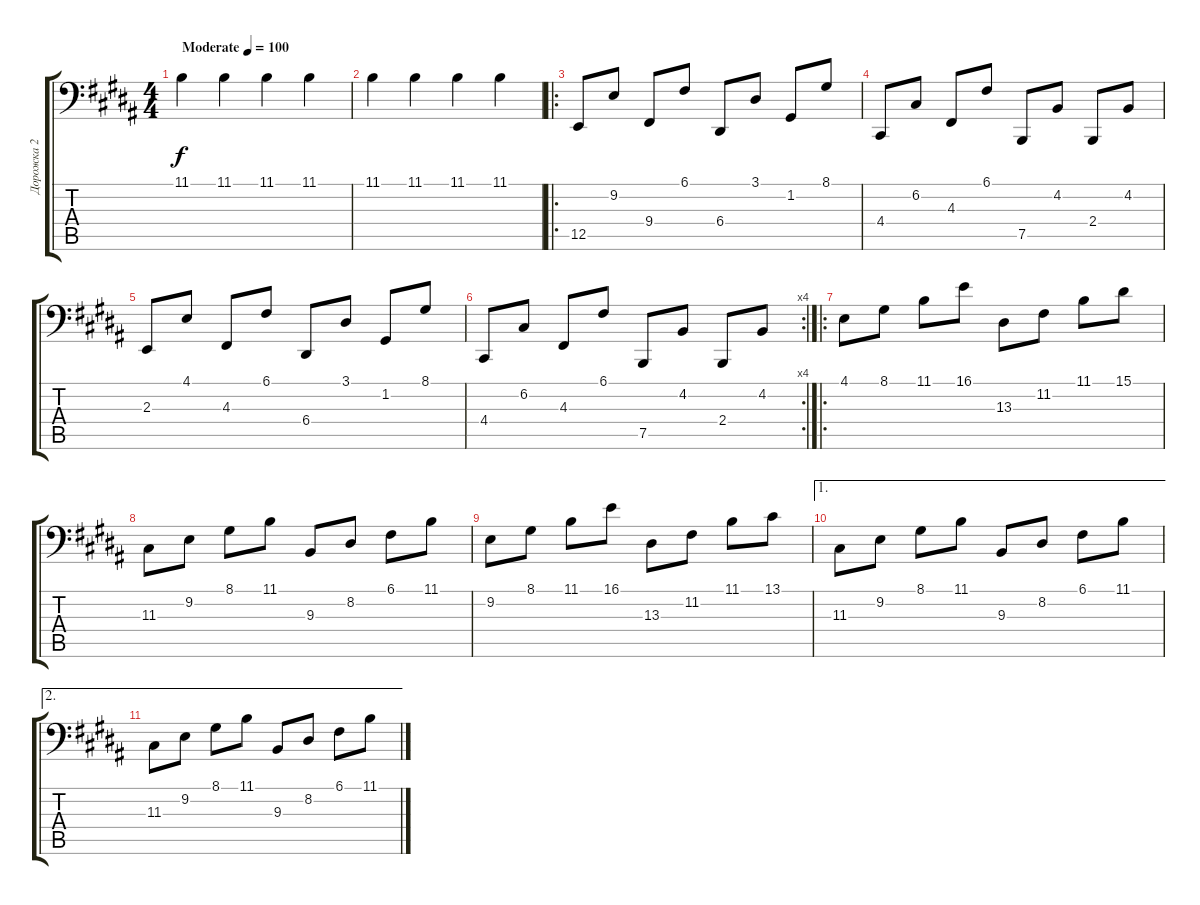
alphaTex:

\track ("Дорожка 2" "Дорожка 2") {instrument vibraphone}
\staff {score tabs}
\tuning (C3 G2 D2 A1 E1 B0) {hide}
\ts (4 4)
\tempo (100 "Moderate")
\clef f4
\ks b
11.1.4{dy f instrument vibraphone} 11.1.4 11.1.4 11.1.4 |
11.1.4 11.1.4 11.1.4 11.1.4 |
\ro
12.5.8 9.2.8 9.4.8 6.1.8 6.4.8 3.1.8 1.2.8 8.1.8 |
4.4.8 6.2.8 4.3.8 6.1.8 7.5.8 4.2.8 2.4.8 4.2.8 |
2.3.8 4.1.8 4.3.8 6.1.8 6.4.8 3.1.8 1.2.8 8.1.8 |
\rc 4
4.4.8 6.2.8 4.3.8 6.1.8 7.5.8 4.2.8 2.4.8 4.2.8 |
\ro
4.1.8 8.1.8 11.1.8 16.1.8 13.3.8 11.2.8 11.1.8 15.1.8 |
11.3.8 9.2.8 8.1.8 11.1.8 9.3.8 8.2.8 6.1.8 11.1.8 |
9.2.8 8.1.8 11.1.8 16.1.8 13.3.8 11.2.8 11.1.8 13.1.8 |
\ae 1
11.3.8 9.2.8 8.1.8 11.1.8 9.3.8 8.2.8 6.1.8 11.1.8 |
\ae 2
11.3.8 9.2.8 8.1.8 11.1.8 9.3.8 8.2.8 6.1.8 11.1.8
